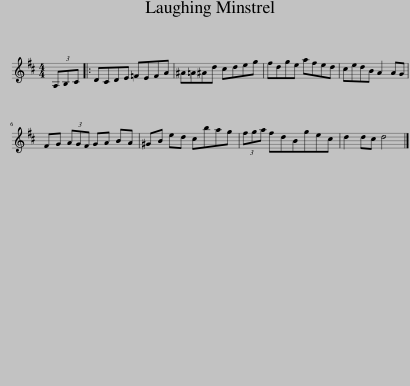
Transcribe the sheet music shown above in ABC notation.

X:1
L:1/8
M:4/4
I:linebreak $
K:D
V:1 treble
V:1
 (3A,B,C |: DCDE =FEFA | ^A=A^Ad cdeg | fdge afed | cedB A2 AG |$ %5
 FG (3AGF GA BA | ^GB ed cbag | (3fga fdBgec | d2 dc d4 |] %9
